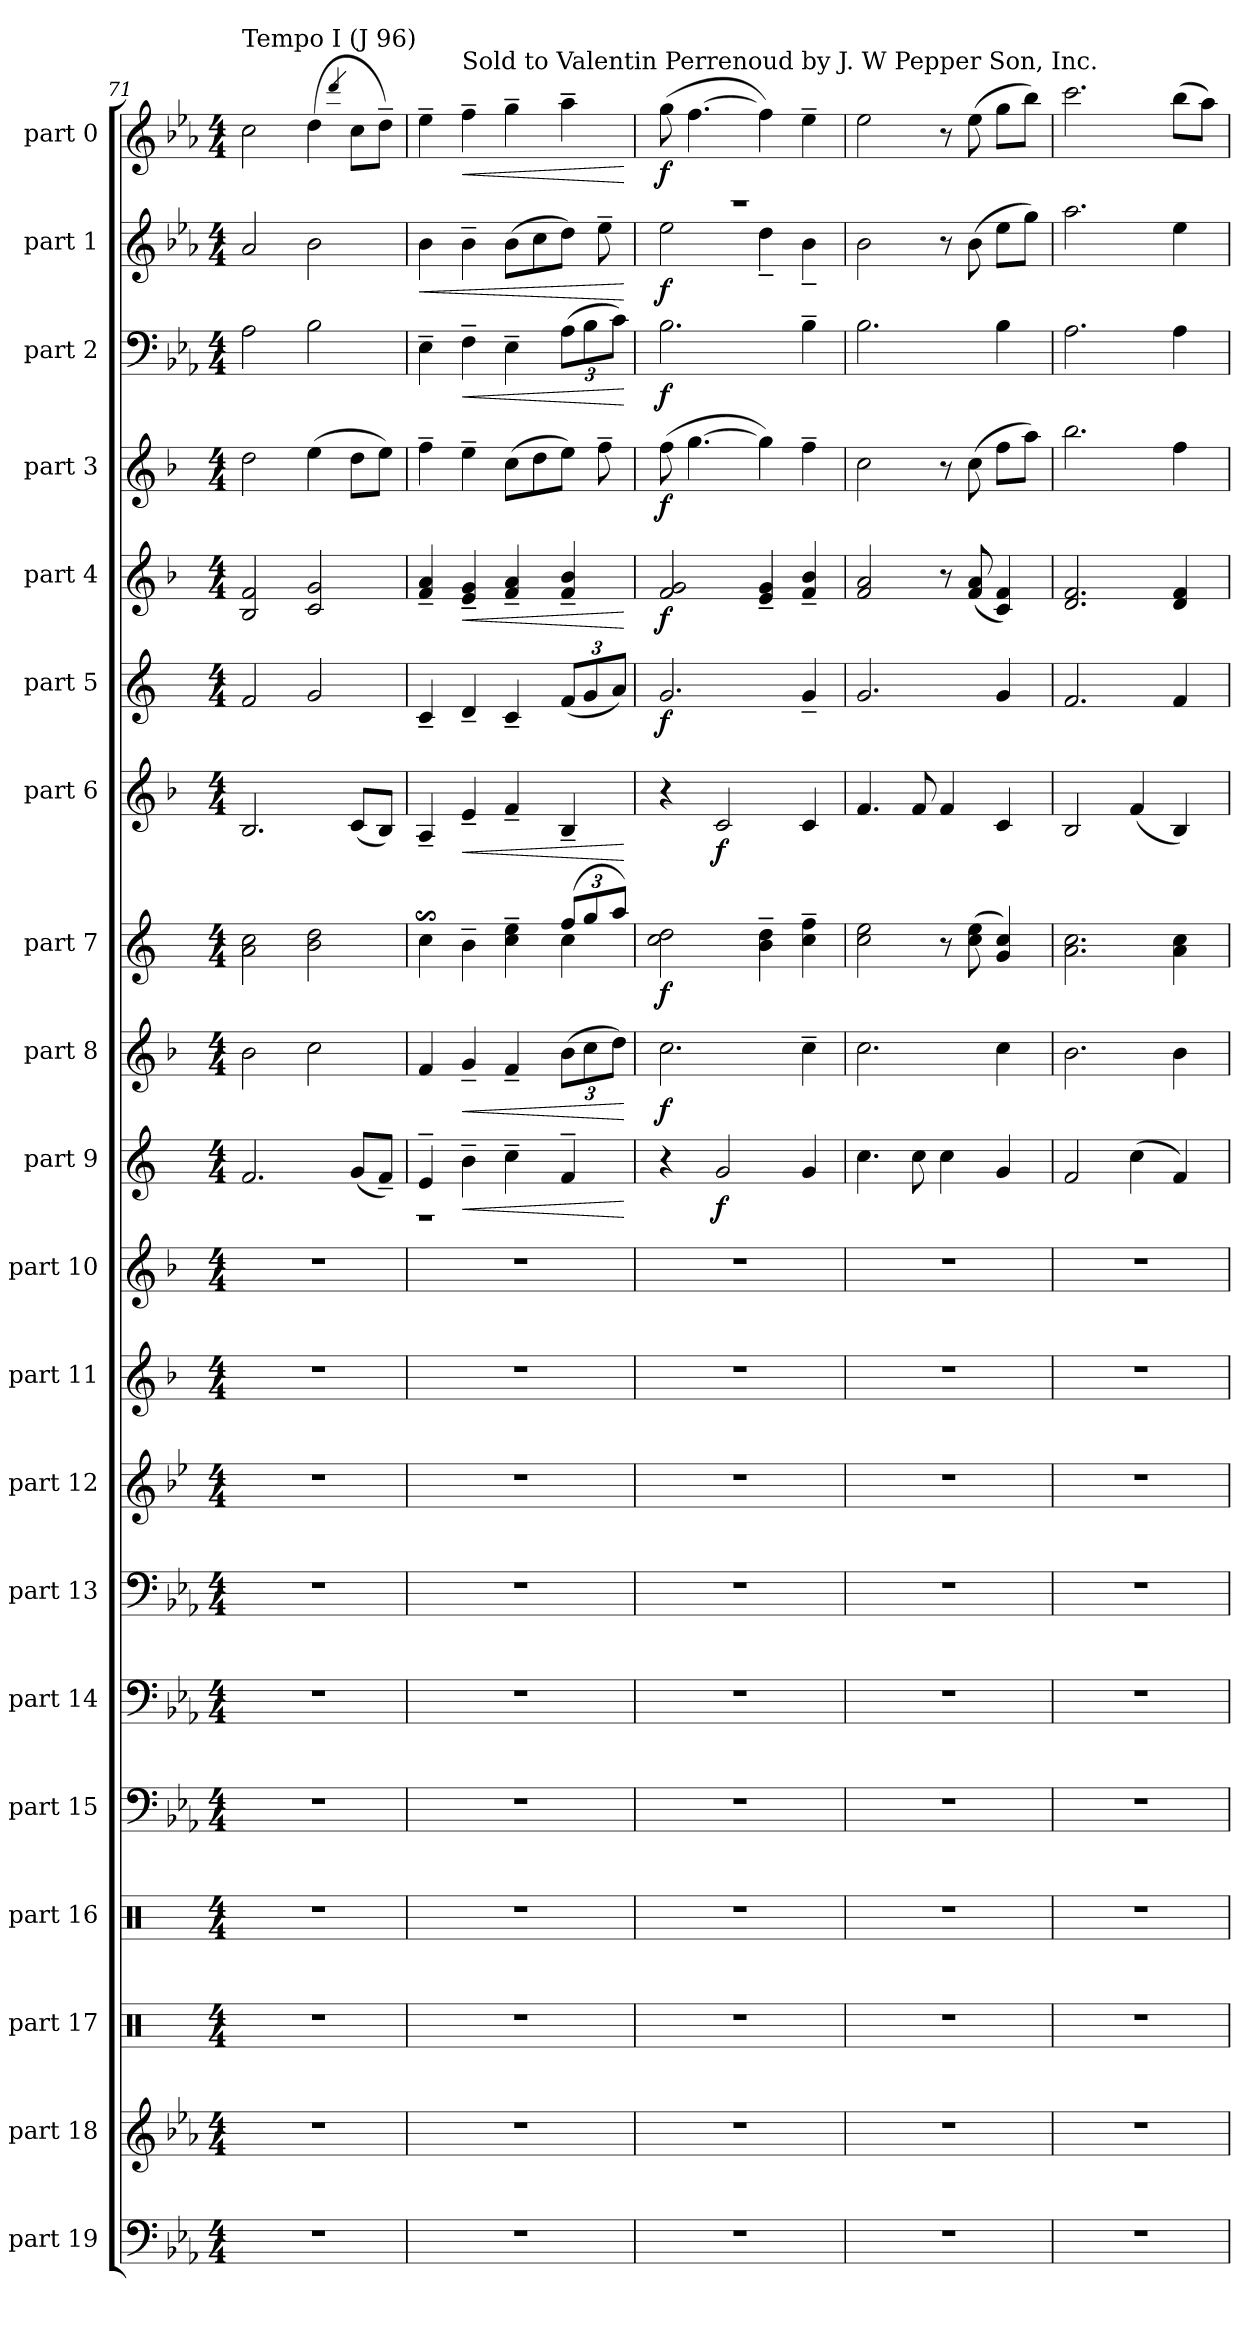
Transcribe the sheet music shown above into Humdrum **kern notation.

**kern	**kern	**kern	**kern	**kern	**kern	**kern	**kern	**kern	**kern	**kern	**dynam	**kern	**dynam	**kern	**dynam	**kern	**dynam	**kern	**dynam	**kern	**dynam	**kern	**dynam	**kern	**dynam	**kern	**dynam	**kern	**dynam
*part20	*part19	*part18	*part17	*part16	*part15	*part14	*part13	*part12	*part11	*part10	*part10	*part9	*part9	*part8	*part8	*part7	*part7	*part6	*part6	*part5	*part5	*part4	*part4	*part3	*part3	*part2	*part2	*part1	*part1
*staff20	*staff19	*staff18	*staff17	*staff16	*staff15	*staff14	*staff13	*staff12	*staff11	*staff10	*staff10	*staff9	*staff9	*staff8	*staff8	*staff7	*staff7	*staff6	*staff6	*staff5	*staff5	*staff4	*staff4	*staff3	*staff3	*staff2	*staff2	*staff1	*staff1
*I"part 19	*I"part 18	*I"part 17	*I"part 16	*I"part 15	*I"part 14	*I"part 13	*I"part 12	*I"part 11	*I"part 10	*I"part 9	*	*I"part 8	*	*I"part 7	*	*I"part 6	*	*I"part 5	*	*I"part 4	*	*I"part 3	*	*I"part 2	*	*I"part 1	*	*I"part 0	*
!!LO:PB:g=z
*clefF4	*clefG2	*clefX	*clefX	*clefF4	*clefF4	*clefF4	*clefG2	*clefG2	*clefG2	*clefG2	*	*clefG2	*	*clefG2	*	*clefG2	*	*clefG2	*	*clefG2	*	*clefG2	*	*clefF4	*	*clefG2	*	*clefG2	*
*	*	*ITrd-2c-3	*ITrd-2c-3	*	*	*	*ITrd-3c-5	*ITrd1c2	*ITrd1c2	*ITrd-2c-3	*	*ITrd1c2	*	*ITrd-2c-3	*	*ITrd1c2	*	*ITrd-2c-3	*	*ITrd1c2	*	*ITrd1c2	*	*	*	*	*	*	*
*k[b-e-a-]	*k[b-e-a-]	*k[b-e-a-]	*k[b-e-a-]	*k[b-e-a-]	*k[b-e-a-]	*k[b-e-a-]	*k[b-e-a-]	*k[b-e-a-]	*k[b-e-a-]	*k[b-e-a-]	*	*k[b-e-a-]	*	*k[b-e-a-]	*	*k[b-e-a-]	*	*k[b-e-a-]	*	*k[b-e-a-]	*	*k[b-e-a-]	*	*k[b-e-a-]	*	*k[b-e-a-]	*	*k[b-e-a-]	*
*M4/4	*M4/4	*M4/4	*M4/4	*M4/4	*M4/4	*M4/4	*M4/4	*M4/4	*M4/4	*M4/4	*	*M4/4	*	*M4/4	*	*M4/4	*	*M4/4	*	*M4/4	*	*M4/4	*	*M4/4	*	*M4/4	*	*M4/4	*
=71	=71	=71	=71	=71	=71	=71	=71	=71	=71	=71	=71	=71	=71	=71	=71	=71	=71	=71	=71	=71	=71	=71	=71	=71	=71	=71	=71	=71	=71
!	!	!	!	!	!	!	!	!	!	!	!	!	!	!	!	!	!	!	!	!	!	!	!	!	!	!	!	!LO:TX:a:t=Tempo I (J  96)	!
1r	1r	1r	1r	1r	1r	1r	1r	1r	1r	2.a-/	.	2a-\	.	2cc\ 2ee-\	.	2.A-/	.	2a-/	.	2A-/ 2e-/	.	2cc\	.	2A-\	.	2a-/	.	2cc\	.
.	.	.	.	.	.	.	.	.	.	.	.	2b-\	.	2dd\ 2ff\	.	.	.	2b-/	.	2B-/ 2f/	.	(>4dd\	.	2B-\	.	2b-\	.	(>4dd\	.
.	.	.	.	.	.	.	.	.	.	.	.	.	.	.	.	.	.	.	.	.	.	.	.	.	.	.	.	4qddd/	.
.	.	.	.	.	.	.	.	.	.	(<8b-/L	.	.	.	.	.	(<8B-/L	.	.	.	.	.	8cc\L	.	.	.	.	.	8cc\L	.
.	.	.	.	.	.	.	.	.	.	8a-~/J)	.	.	.	.	.	8A-/J)	.	.	.	.	.	8dd\J)	.	.	.	.	.	8dd~\J)	.
=72	=72	=72	=72	=72	=72	=72	=72	=72	=72	=72	=72	=72	=72	=72	=72	=72	=72	=72	=72	=72	=72	=72	=72	=72	=72	=72	=72	=72	=72
*	*	*	*	*	*	*	*	*	*	*^	*	*	*	*^	*	*	*	*	*	*	*	*	*	*	*	*	*	*	*
!	!	!	!	!	!	!	!	!	!	!	!	!	!	!	!	!	!	!	!	!	!	!	!	!	!	!	!	!	!LO:HP:b	!	!
1r	1r	1r	1r	1r	1r	1r	1r	1r	1r	4g~/	1r	.	4e-/	.	4ee-s$sS\	2.ryy	.	4G~/	.	4e-~/	.	4e-/~ 4g/~	.	4ee-~\	.	4E-~\	.	4b-\	<	4ee-~\	.
!	!	!	!	!	!	!	!	!	!	!	!	!	!	!	!	!	!	!	!	!	!	!	!	!	!	!	!	!	!	!LO:TX:a:t=Sold to Valentin Perrenoud by J. W Pepper  Son, Inc.	!
!	!	!	!	!	!	!	!	!	!	!	!	!LO:HP:b	!	!LO:HP:b	!	!	!	!	!LO:HP:b	!	!	!	!LO:HP:b	!	!	!	!LO:HP:b	!	!	!	!LO:HP:b
.	.	.	.	.	.	.	.	.	.	4dd~\	.	<	4f~/	<	4dd~\	.	.	4d~/	<	4f~/	.	4d/~ 4f/~	<	4dd~\	.	4F~\	<	4b-~\	.	4ff~\	<
.	.	.	.	.	.	.	.	.	.	4ee-~\	.	.	4e-~/	.	4ee-\~ 4gg\~	.	.	4e-~/	.	4e-~/	.	4e-/~ 4g/~	.	(>8b-\L	.	4E-~\	.	(>8b-\L	.	4gg~\	.
.	.	.	.	.	.	.	.	.	.	.	.	.	.	.	.	.	.	.	.	.	.	.	.	8cc\	.	.	.	8cc\	.	.	.
*	*	*	*	*	*	*	*	*	*	*	*	*	*Xbrackettup	*	*Xbrackettup	*	*	*	*	*Xbrackettup	*	*	*	*	*	*Xbrackettup	*	*	*	*	*
.	.	.	.	.	.	.	.	.	.	4a-~/	.	.	(>12a-\L	.	(>12aa-/L	4ee-\	.	4A-~/	.	(<12a-/L	.	4e-/~ 4a-/~	.	8dd\J)	.	(>12A-\L	.	8dd\J)	.	4aa-~\	.
.	.	.	.	.	.	.	.	.	.	.	.	.	12b-\	.	12bb-/	.	.	.	.	12b-/	.	.	.	.	.	12B-\	.	.	.	.	.
.	.	.	.	.	.	.	.	.	.	.	.	.	.	.	.	.	.	.	.	.	.	.	.	8ee-~\	.	.	.	8ee-~\	.	.	.
.	.	.	.	.	.	.	.	.	.	.	.	.	12cc\J)	.	12ccc/J)	.	.	.	.	12cc/J)	.	.	.	.	.	12c\J)	.	.	.	.	.
*	*	*	*	*	*	*	*	*	*	*v	*v	*	*	*	*v	*v	*	*	*	*	*	*	*	*	*	*	*	*	*	*	*
.	.	.	.	.	.	.	.	.	.	.	[	.	[	.	.	.	[	.	.	.	[	.	.	.	[	.	[	.	[
=73	=73	=73	=73	=73	=73	=73	=73	=73	=73	=73	=73	=73	=73	=73	=73	=73	=73	=73	=73	=73	=73	=73	=73	=73	=73	=73	=73	=73	=73
*	*	*	*	*	*	*	*	*	*	*	*	*	*	*	*	*	*	*	*	*	*	*	*	*	*	*^	*	*	*
!	!	!	!	!	!	!	!	!	!	!	!	!	!LO:DY:b	!	!LO:DY:b	!	!	!	!LO:DY:b	!	!LO:DY:b	!	!LO:DY:b	!	!LO:DY:b	!	!	!LO:DY:b	!	!LO:DY:b
1r	1r	1r	1r	1r	1r	1r	1r	1r	1r	4r	.	2.b-\	f	2ee-\ 2ff\	f	4r	.	2.b-/	f	2e-/ 2f/	f	(>8ee-\	f	2.B-\	f	1r	2ee-\	f	(>8gg\	f
.	.	.	.	.	.	.	.	.	.	.	.	.	.	.	.	.	.	.	.	.	.	[4.ff\	.	.	.	.	.	.	[4.ff\	.
!	!	!	!	!	!	!	!	!	!	!	!LO:DY:b	!	!	!	!	!	!LO:DY:b	!	!	!	!	!	!	!	!	!	!	!	!	!
.	.	.	.	.	.	.	.	.	.	2b-/	f	.	.	.	.	2B-/	f	.	.	.	.	.	.	.	.	.	.	.	.	.
.	.	.	.	.	.	.	.	.	.	.	.	.	.	4dd\~ 4ff\~	.	.	.	.	.	4d/~ 4f/~	.	4ff\])	.	.	.	.	4dd~\	.	4ff\])	.
.	.	.	.	.	.	.	.	.	.	4b-/	.	4b-~\	.	4ee-\~ 4aa-\~	.	4B-/	.	4b-~/	.	4e-/~ 4a-/~	.	4ee-~\	.	4B-~\	.	.	4b-~\	.	4ee-~\	.
*	*	*	*	*	*	*	*	*	*	*	*	*	*	*	*	*	*	*	*	*	*	*	*	*	*	*v	*v	*	*	*
=74	=74	=74	=74	=74	=74	=74	=74	=74	=74	=74	=74	=74	=74	=74	=74	=74	=74	=74	=74	=74	=74	=74	=74	=74	=74	=74	=74	=74	=74
1r	1r	1r	1r	1r	1r	1r	1r	1r	1r	4.ee-\	.	2.b-\	.	2ee-\ 2gg\	.	4.e-/	.	2.b-/	.	2e-/ 2g/	.	2b-\	.	2.B-\	.	2b-\	.	2ee-\	.
.	.	.	.	.	.	.	.	.	.	8ee-\	.	.	.	.	.	8e-/	.	.	.	.	.	.	.	.	.	.	.	.	.
.	.	.	.	.	.	.	.	.	.	4ee-\	.	.	.	8r	.	4e-/	.	.	.	8r	.	8r	.	.	.	8r	.	8r	.
.	.	.	.	.	.	.	.	.	.	.	.	.	.	(>8ee-\ 8gg\	.	.	.	.	.	(<8e-/ 8g/	.	(>8b-\	.	.	.	(>8b-\	.	(>8ee-\	.
.	.	.	.	.	.	.	.	.	.	4b-/	.	4b-\	.	4b-/ 4ee-/)	.	4B-/	.	4b-/	.	4B-/ 4e-/)	.	8ee-\L	.	4B-\	.	8ee-\L	.	8gg\L	.
.	.	.	.	.	.	.	.	.	.	.	.	.	.	.	.	.	.	.	.	.	.	8gg\J)	.	.	.	8gg\J)	.	8bb-\J)	.
=75	=75	=75	=75	=75	=75	=75	=75	=75	=75	=75	=75	=75	=75	=75	=75	=75	=75	=75	=75	=75	=75	=75	=75	=75	=75	=75	=75	=75	=75
1r	1r	1r	1r	1r	1r	1r	1r	1r	1r	2a-/	.	2.a-\	.	2.cc\ 2.ee-\	.	2A-/	.	2.a-/	.	2.c/ 2.e-/	.	2.aa-\	.	2.A-\	.	2.aa-\	.	2.ccc\	.
.	.	.	.	.	.	.	.	.	.	(>4ee-\	.	.	.	.	.	(<4e-/	.	.	.	.	.	.	.	.	.	.	.	.	.
.	.	.	.	.	.	.	.	.	.	4a-/)	.	4a-\	.	4cc\ 4ee-\	.	4A-/)	.	4a-/	.	4c/ 4e-/	.	4ee-\	.	4A-\	.	4ee-\	.	(>8bb-\L	.
.	.	.	.	.	.	.	.	.	.	.	.	.	.	.	.	.	.	.	.	.	.	.	.	.	.	.	.	8aa-\J)	.
=	=	=	=	=	=	=	=	=	=	=	=	=	=	=	=	=	=	=	=	=	=	=	=	=	=	=	=	=	=
*-	*-	*-	*-	*-	*-	*-	*-	*-	*-	*-	*-	*-	*-	*-	*-	*-	*-	*-	*-	*-	*-	*-	*-	*-	*-	*-	*-	*-	*-
